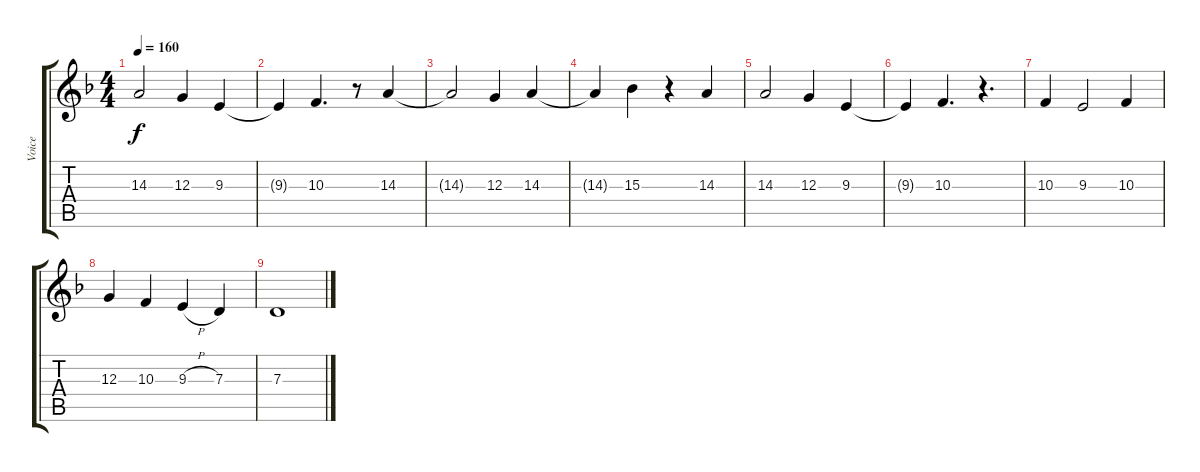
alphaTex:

\track ("Voice" "Voice") {instrument lead2sawtooth}
\staff {score tabs}
\tuning (E4 B3 G3 D3 A2 E2) {hide}
\ts (4 4)
\tempo 160
\clef g2
\ks dminor
14.3.2{dy f} 12.3.4 9.3.4 |
9.3{t}.4 10.3.4{d} r.8 14.3.4 |
14.3{t}.2 12.3.4 14.3.4 |
14.3{t}.4 15.3.4 r.4 14.3.4 |
14.3.2 12.3.4 9.3.4 |
9.3{t}.4 10.3.4{d} r.4{d} |
10.3.4 9.3.2 10.3.4 |
12.3.4 10.3.4 9.3{h}.4 7.3.4 |
7.3.1
